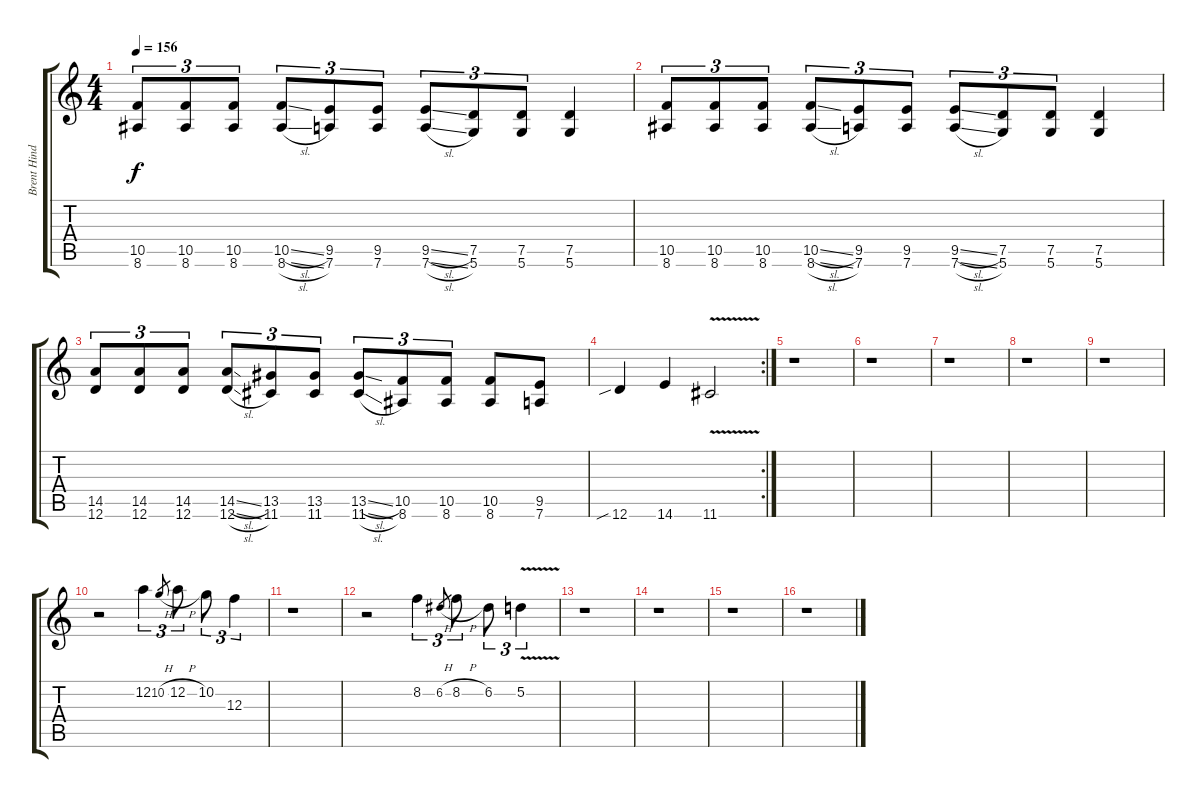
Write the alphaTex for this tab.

\track ("Brent Hinds" "Brent Hind") {instrument distortionguitar}
\staff {score tabs}
\tuning (D4 A3 F3 C3 G2 D2) {hide}
\ts (4 4)
\tempo 156
\clef g2
\ks c
(10.5 8.6).8{tu (3 2) dy f} (10.5 8.6).8{tu (3 2)} (10.5 8.6).8{tu (3 2)} (10.5{sl} 8.6{sl}).8{tu (3 2)} (9.5 7.6).8{tu (3 2)} (9.5 7.6).8{tu (3 2)} (9.5{sl} 7.6{sl}).8{tu (3 2)} (7.5 5.6).8{tu (3 2)} (7.5 5.6).8{tu (3 2)} (7.5 5.6).4 |
(10.5 8.6).8{tu (3 2)} (10.5 8.6).8{tu (3 2)} (10.5 8.6).8{tu (3 2)} (10.5{sl} 8.6{sl}).8{tu (3 2)} (9.5 7.6).8{tu (3 2)} (9.5 7.6).8{tu (3 2)} (9.5{sl} 7.6{sl}).8{tu (3 2)} (7.5 5.6).8{tu (3 2)} (7.5 5.6).8{tu (3 2)} (7.5 5.6).4 |
(14.5 12.6).8{tu (3 2)} (14.5 12.6).8{tu (3 2)} (14.5 12.6).8{tu (3 2)} (14.5{sl} 12.6{sl}).8{tu (3 2)} (13.5 11.6).8{tu (3 2)} (13.5 11.6).8{tu (3 2)} (13.5{sl} 11.6{sl}).8{tu (3 2)} (10.5 8.6).8{tu (3 2)} (10.5 8.6).8{tu (3 2)} (10.5 8.6).8 (9.5 7.6).8 |
\rc 2
12.6{sib}.4 14.6.4 11.6{v}.2 |
r.1 |
r.1 |
r.1 |
r.1 |
r.1 |
r.2 12.2.4{tu (3 2)} 10.2{h}.8{gr} 12.2{h}.8{tu (3 2)} 10.2.8{tu (3 2)} 12.3.4{tu (3 2)} |
r.1 |
r.2 8.2.4{tu (3 2)} 6.2{h}.8{gr} 8.2{h}.8{tu (3 2)} 6.2.8{tu (3 2)} 5.2{v}.4{tu (3 2)} |
r.1 |
r.1 |
r.1 |
r.1
